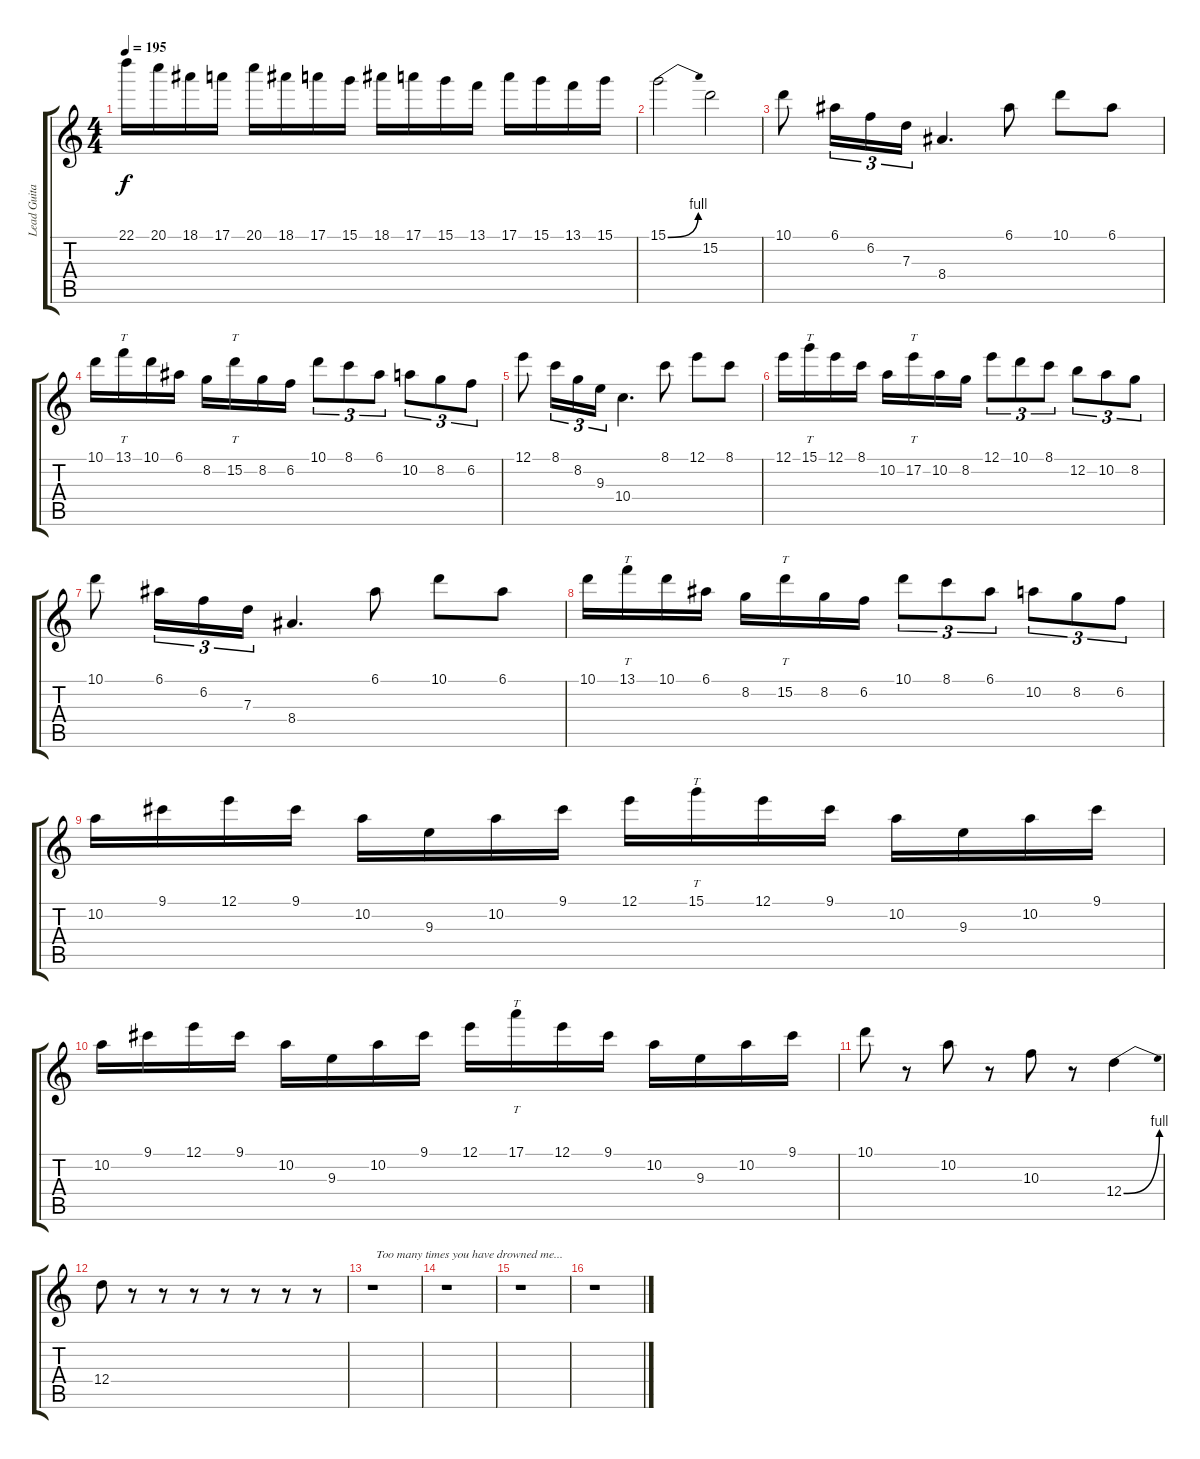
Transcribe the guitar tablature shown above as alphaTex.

\track ("Lead Guitar" "Lead Guita") {instrument distortionguitar}
\staff {score tabs}
\tuning (E4 B3 G3 D3 A2 E2) {hide}
\ts (4 4)
\tempo 195
\clef g2
\ks c
22.1.16{dy f} 20.1.16 18.1.16 17.1.16 20.1.16 18.1.16 17.1.16 15.1.16 18.1.16 17.1.16 15.1.16 13.1.16 17.1.16 15.1.16 13.1.16 15.1.16 |
15.1{be (bend 0 0 60 4)}.2 15.2.2 |
10.1.8 6.1.16{tu (3 2)} 6.2.16{tu (3 2)} 7.3.16{tu (3 2)} 8.4.4{d} 6.1.8 10.1.8 6.1.8 |
10.1.16 13.1.16{tt} 10.1.16 6.1.16 8.2.16 15.2.16{tt} 8.2.16 6.2.16 10.1.8{tu (3 2)} 8.1.8{tu (3 2)} 6.1.8{tu (3 2)} 10.2.8{tu (3 2)} 8.2.8{tu (3 2)} 6.2.8{tu (3 2)} |
12.1.8 8.1.16{tu (3 2)} 8.2.16{tu (3 2)} 9.3.16{tu (3 2)} 10.4.4{d} 8.1.8 12.1.8 8.1.8 |
12.1.16 15.1.16{tt} 12.1.16 8.1.16 10.2.16 17.2.16{tt} 10.2.16 8.2.16 12.1.8{tu (3 2)} 10.1.8{tu (3 2)} 8.1.8{tu (3 2)} 12.2.8{tu (3 2)} 10.2.8{tu (3 2)} 8.2.8{tu (3 2)} |
10.1.8 6.1.16{tu (3 2)} 6.2.16{tu (3 2)} 7.3.16{tu (3 2)} 8.4.4{d} 6.1.8 10.1.8 6.1.8 |
10.1.16 13.1.16{tt} 10.1.16 6.1.16 8.2.16 15.2.16{tt} 8.2.16 6.2.16 10.1.8{tu (3 2)} 8.1.8{tu (3 2)} 6.1.8{tu (3 2)} 10.2.8{tu (3 2)} 8.2.8{tu (3 2)} 6.2.8{tu (3 2)} |
10.2.16 9.1.16 12.1.16 9.1.16 10.2.16 9.3.16 10.2.16 9.1.16 12.1.16 15.1.16{tt} 12.1.16 9.1.16 10.2.16 9.3.16 10.2.16 9.1.16 |
10.2.16 9.1.16 12.1.16 9.1.16 10.2.16 9.3.16 10.2.16 9.1.16 12.1.16 17.1.16{tt} 12.1.16 9.1.16 10.2.16 9.3.16 10.2.16 9.1.16 |
10.1.8 r.8 10.2.8 r.8 10.3.8 r.8 12.4{be (bend 0 0 60 4)}.4 |
12.4.8 r.8 r.8 r.8 r.8 r.8 r.8 r.8 |
r.1{txt " Too many times you have drowned me..."} |
r.1 |
r.1 |
r.1
